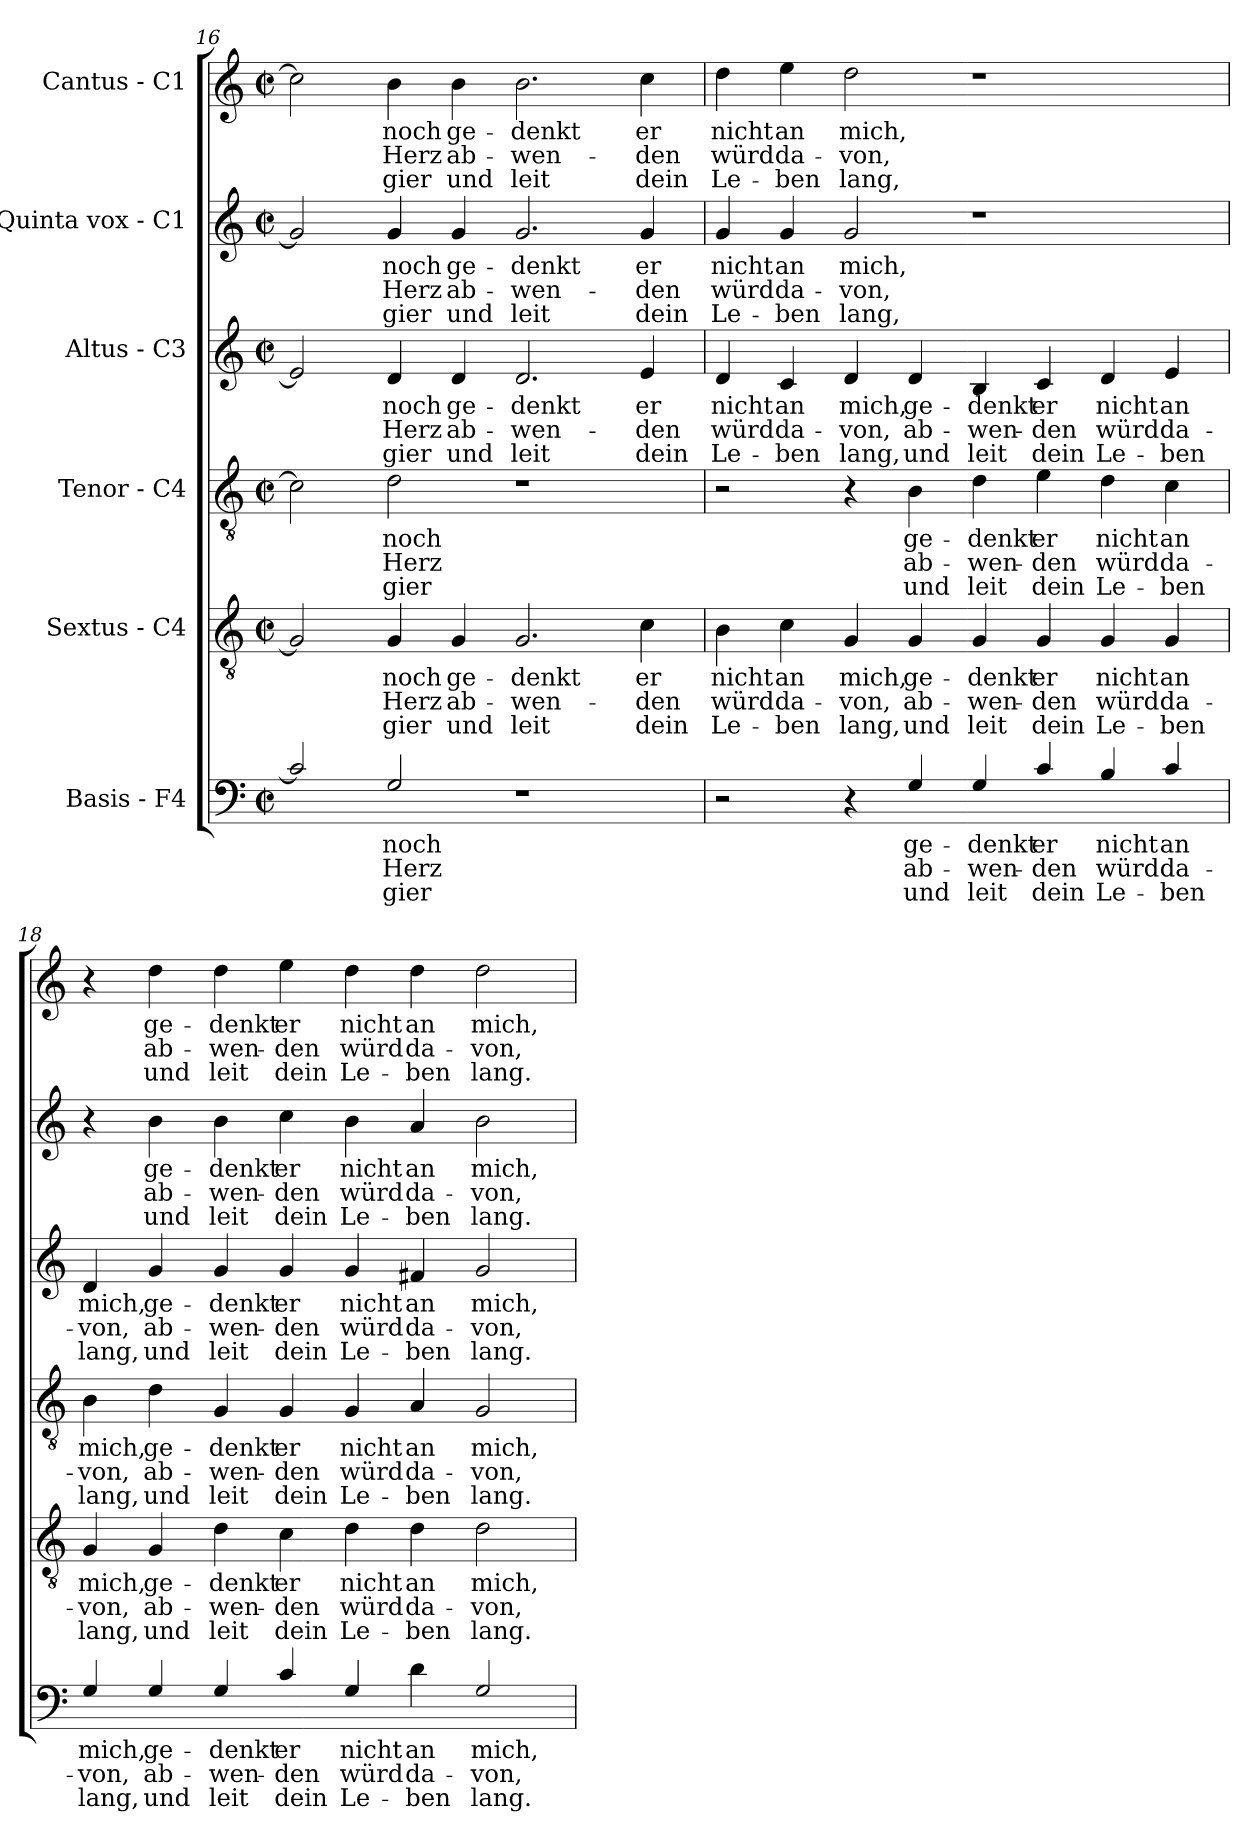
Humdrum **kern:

**kern	**text	**text	**text	**kern	**text	**text	**text	**kern	**text	**text	**text	**kern	**text	**text	**text	**kern	**text	**text	**text	**kern	**text	**text	**text
*part6	*part6	*part6	*part6	*part5	*part5	*part5	*part5	*part4	*part4	*part4	*part4	*part3	*part3	*part3	*part3	*part2	*part2	*part2	*part2	*part1	*part1	*part1	*part1
*staff6	*staff6	*staff6	*staff6	*staff5	*staff5	*staff5	*staff5	*staff4	*staff4	*staff4	*staff4	*staff3	*staff3	*staff3	*staff3	*staff2	*staff2	*staff2	*staff2	*staff1	*staff1	*staff1	*staff1
*I"Basis - F4	*	*	*	*I"Sextus - C4	*	*	*	*I"Tenor - C4	*	*	*	*I"Altus - C3	*	*	*	*I"Quinta vox - C1	*	*	*	*I"Cantus - C1	*	*	*
*clefF4	*	*	*	*clefGv2	*	*	*	*clefGv2	*	*	*	*clefG2	*	*	*	*clefG2	*	*	*	*clefG2	*	*	*
*ITrd8c14	*	*	*	*	*	*	*	*	*	*	*	*	*	*	*	*	*	*	*	*	*	*	*
*k[]	*	*	*	*k[]	*	*	*	*k[]	*	*	*	*k[]	*	*	*	*k[]	*	*	*	*k[]	*	*	*
*C:	*	*	*	*C:	*	*	*	*C:	*	*	*	*C:	*	*	*	*C:	*	*	*	*C:	*	*	*
*M2/2	*	*	*	*M2/2	*	*	*	*M2/2	*	*	*	*M2/2	*	*	*	*M2/2	*	*	*	*M2/2	*	*	*
*met(c|)	*	*	*	*met(c|)	*	*	*	*met(c|)	*	*	*	*met(c|)	*	*	*	*met(c|)	*	*	*	*met(c|)	*	*	*
=16	=16	=16	=16	=16	=16	=16	=16	=16	=16	=16	=16	=16	=16	=16	=16	=16	=16	=16	=16	=16	=16	=16	=16
2C/]	.	.	.	2G/]	.	.	.	2c\]	.	.	.	2e/]	.	.	.	2g/]	.	.	.	2cc\]	.	.	.
!	!LO:LY:b	!LO:LY:b	!LO:LY:b	!	!LO:LY:b	!LO:LY:b	!LO:LY:b	!	!LO:LY:b	!LO:LY:b	!LO:LY:b	!	!LO:LY:b	!LO:LY:b	!LO:LY:b	!	!LO:LY:b	!LO:LY:b	!LO:LY:b	!	!LO:LY:b	!LO:LY:b	!LO:LY:b
2GG/	-noch	Herz	-gier	4G/	-noch	Herz	-gier	2d\	-noch	Herz	-gier	4d/	-noch	Herz	-gier	4g/	-noch	Herz	-gier	4b\	-noch	Herz	-gier
!	!	!	!	!	!LO:LY:b	!LO:LY:b	!LO:LY:b	!	!	!	!	!	!LO:LY:b	!LO:LY:b	!LO:LY:b	!	!LO:LY:b	!LO:LY:b	!LO:LY:b	!	!LO:LY:b	!LO:LY:b	!LO:LY:b
.	.	.	.	4G/	ge-	ab-	und	.	.	.	.	4d/	ge-	ab-	und	4g/	ge-	ab-	und	4b\	ge-	ab-	und
!	!	!	!	!	!LO:LY:b	!LO:LY:b	!LO:LY:b	!	!	!	!	!	!LO:LY:b	!LO:LY:b	!LO:LY:b	!	!LO:LY:b	!LO:LY:b	!LO:LY:b	!	!LO:LY:b	!LO:LY:b	!LO:LY:b
1r	.	.	.	2.G/	-denkt	-wen-	leit	1r	.	.	.	2.d/	-denkt	-wen-	leit	2.g/	-denkt	-wen-	leit	2.b\	-denkt	-wen-	leit
!	!	!	!	!	!LO:LY:b	!LO:LY:b	!LO:LY:b	!	!	!	!	!	!LO:LY:b	!LO:LY:b	!LO:LY:b	!	!LO:LY:b	!LO:LY:b	!LO:LY:b	!	!LO:LY:b	!LO:LY:b	!LO:LY:b
.	.	.	.	4c\	er	-den	dein	.	.	.	.	4e/	er	-den	dein	4g/	er	-den	dein	4cc\	er	-den	dein
!!LO:PB:g=z
=17	=17	=17	=17	=17	=17	=17	=17	=17	=17	=17	=17	=17	=17	=17	=17	=17	=17	=17	=17	=17	=17	=17	=17
!	!	!	!	!	!LO:LY:b	!LO:LY:b	!LO:LY:b	!	!	!	!	!	!LO:LY:b	!LO:LY:b	!LO:LY:b	!	!LO:LY:b	!LO:LY:b	!LO:LY:b	!	!LO:LY:b	!LO:LY:b	!LO:LY:b
2r	.	.	.	4B\	nicht	würd	Le-	2r	.	.	.	4d/	nicht	würd	Le-	4g/	nicht	würd	Le-	4dd\	nicht	würd	Le-
!	!	!	!	!	!LO:LY:b	!LO:LY:b	!LO:LY:b	!	!	!	!	!	!LO:LY:b	!LO:LY:b	!LO:LY:b	!	!LO:LY:b	!LO:LY:b	!LO:LY:b	!	!LO:LY:b	!LO:LY:b	!LO:LY:b
.	.	.	.	4c\	an	da-	-ben	.	.	.	.	4c/	an	da-	-ben	4g/	an	da-	-ben	4ee\	an	da-	-ben
!	!	!	!	!	!LO:LY:b	!LO:LY:b	!LO:LY:b	!	!	!	!	!	!LO:LY:b	!LO:LY:b	!LO:LY:b	!	!LO:LY:b	!LO:LY:b	!LO:LY:b	!	!LO:LY:b	!LO:LY:b	!LO:LY:b
4r	.	.	.	4G/	mich,	-von,	lang,	4r	.	.	.	4d/	mich,	-von,	lang,	2g/	mich,	-von,	lang,	2dd\	mich,	-von,	lang,
!	!LO:LY:b	!LO:LY:b	!LO:LY:b	!	!LO:LY:b	!LO:LY:b	!LO:LY:b	!	!LO:LY:b	!LO:LY:b	!LO:LY:b	!	!LO:LY:b	!LO:LY:b	!LO:LY:b	!	!	!	!	!	!	!	!
4GG/	ge-	ab-	und	4G/	ge-	ab-	und	4B\	ge-	ab-	und	4d/	ge-	ab-	und	.	.	.	.	.	.	.	.
!	!LO:LY:b	!LO:LY:b	!LO:LY:b	!	!LO:LY:b	!LO:LY:b	!LO:LY:b	!	!LO:LY:b	!LO:LY:b	!LO:LY:b	!	!LO:LY:b	!LO:LY:b	!LO:LY:b	!	!	!	!	!	!	!	!
4GG/	-denkt	-wen-	leit	4G/	-denkt	-wen-	leit	4d\	-denkt	-wen-	leit	4B/	-denkt	-wen-	leit	1r	.	.	.	1r	.	.	.
!	!LO:LY:b	!LO:LY:b	!LO:LY:b	!	!LO:LY:b	!LO:LY:b	!LO:LY:b	!	!LO:LY:b	!LO:LY:b	!LO:LY:b	!	!LO:LY:b	!LO:LY:b	!LO:LY:b	!	!	!	!	!	!	!	!
4C/	er	-den	dein	4G/	er	-den	dein	4e\	er	-den	dein	4c/	er	-den	dein	.	.	.	.	.	.	.	.
!	!LO:LY:b	!LO:LY:b	!LO:LY:b	!	!LO:LY:b	!LO:LY:b	!LO:LY:b	!	!LO:LY:b	!LO:LY:b	!LO:LY:b	!	!LO:LY:b	!LO:LY:b	!LO:LY:b	!	!	!	!	!	!	!	!
4BB/	nicht	würd	Le-	4G/	nicht	würd	Le-	4d\	nicht	würd	Le-	4d/	nicht	würd	Le-	.	.	.	.	.	.	.	.
!	!LO:LY:b	!LO:LY:b	!LO:LY:b	!	!LO:LY:b	!LO:LY:b	!LO:LY:b	!	!LO:LY:b	!LO:LY:b	!LO:LY:b	!	!LO:LY:b	!LO:LY:b	!LO:LY:b	!	!	!	!	!	!	!	!
4C/	an	da-	-ben	4G/	an	da-	-ben	4c\	an	da-	-ben	4e/	an	da-	-ben	.	.	.	.	.	.	.	.
=18	=18	=18	=18	=18	=18	=18	=18	=18	=18	=18	=18	=18	=18	=18	=18	=18	=18	=18	=18	=18	=18	=18	=18
!	!LO:LY:b	!LO:LY:b	!LO:LY:b	!	!LO:LY:b	!LO:LY:b	!LO:LY:b	!	!LO:LY:b	!LO:LY:b	!LO:LY:b	!	!LO:LY:b	!LO:LY:b	!LO:LY:b	!	!	!	!	!	!	!	!
4GG/	mich,	-von,	lang,	4G/	mich,	-von,	lang,	4B\	mich,	-von,	lang,	4d/	mich,	-von,	lang,	4r	.	.	.	4r	.	.	.
!	!LO:LY:b	!LO:LY:b	!LO:LY:b	!	!LO:LY:b	!LO:LY:b	!LO:LY:b	!	!LO:LY:b	!LO:LY:b	!LO:LY:b	!	!LO:LY:b	!LO:LY:b	!LO:LY:b	!	!LO:LY:b	!LO:LY:b	!LO:LY:b	!	!LO:LY:b	!LO:LY:b	!LO:LY:b
4GG/	ge-	ab-	und	4G/	ge-	ab-	und	4d\	ge-	ab-	und	4g/	ge-	ab-	und	4b\	ge-	ab-	und	4dd\	ge-	ab-	und
!	!LO:LY:b	!LO:LY:b	!LO:LY:b	!	!LO:LY:b	!LO:LY:b	!LO:LY:b	!	!LO:LY:b	!LO:LY:b	!LO:LY:b	!	!LO:LY:b	!LO:LY:b	!LO:LY:b	!	!LO:LY:b	!LO:LY:b	!LO:LY:b	!	!LO:LY:b	!LO:LY:b	!LO:LY:b
4GG/	-denkt	-wen-	leit	4d\	-denkt	-wen-	leit	4G/	-denkt	-wen-	leit	4g/	-denkt	-wen-	leit	4b\	-denkt	-wen-	leit	4dd\	-denkt	-wen-	leit
!	!LO:LY:b	!LO:LY:b	!LO:LY:b	!	!LO:LY:b	!LO:LY:b	!LO:LY:b	!	!LO:LY:b	!LO:LY:b	!LO:LY:b	!	!LO:LY:b	!LO:LY:b	!LO:LY:b	!	!LO:LY:b	!LO:LY:b	!LO:LY:b	!	!LO:LY:b	!LO:LY:b	!LO:LY:b
4C/	er	-den	dein	4c\	er	-den	dein	4G/	er	-den	dein	4g/	er	-den	dein	4cc\	er	-den	dein	4ee\	er	-den	dein
!	!LO:LY:b	!LO:LY:b	!LO:LY:b	!	!LO:LY:b	!LO:LY:b	!LO:LY:b	!	!LO:LY:b	!LO:LY:b	!LO:LY:b	!	!LO:LY:b	!LO:LY:b	!LO:LY:b	!	!LO:LY:b	!LO:LY:b	!LO:LY:b	!	!LO:LY:b	!LO:LY:b	!LO:LY:b
4GG/	nicht	würd	Le-	4d\	nicht	würd	Le-	4G/	nicht	würd	Le-	4g/	nicht	würd	Le-	4b\	nicht	würd	Le-	4dd\	nicht	würd	Le-
!	!LO:LY:b	!LO:LY:b	!LO:LY:b	!	!LO:LY:b	!LO:LY:b	!LO:LY:b	!	!LO:LY:b	!LO:LY:b	!LO:LY:b	!	!LO:LY:b	!LO:LY:b	!LO:LY:b	!	!LO:LY:b	!LO:LY:b	!LO:LY:b	!	!LO:LY:b	!LO:LY:b	!LO:LY:b
4D\	an	da-	-ben	4d\	an	da-	-ben	4A/	an	da-	-ben	4f#X/	an	da-	-ben	4a/	an	da-	-ben	4dd\	an	da-	-ben
!	!LO:LY:b	!LO:LY:b	!LO:LY:b	!	!LO:LY:b	!LO:LY:b	!LO:LY:b	!	!LO:LY:b	!LO:LY:b	!LO:LY:b	!	!LO:LY:b	!LO:LY:b	!LO:LY:b	!	!LO:LY:b	!LO:LY:b	!LO:LY:b	!	!LO:LY:b	!LO:LY:b	!LO:LY:b
2GG/	mich,	-von,	lang.	2d\	mich,	-von,	lang.	2G/	mich,	-von,	lang.	2g/	mich,	-von,	lang.	2b\	mich,	-von,	lang.	2dd\	mich,	-von,	lang.
=	=	=	=	=	=	=	=	=	=	=	=	=	=	=	=	=	=	=	=	=	=	=	=
*-	*-	*-	*-	*-	*-	*-	*-	*-	*-	*-	*-	*-	*-	*-	*-	*-	*-	*-	*-	*-	*-	*-	*-
